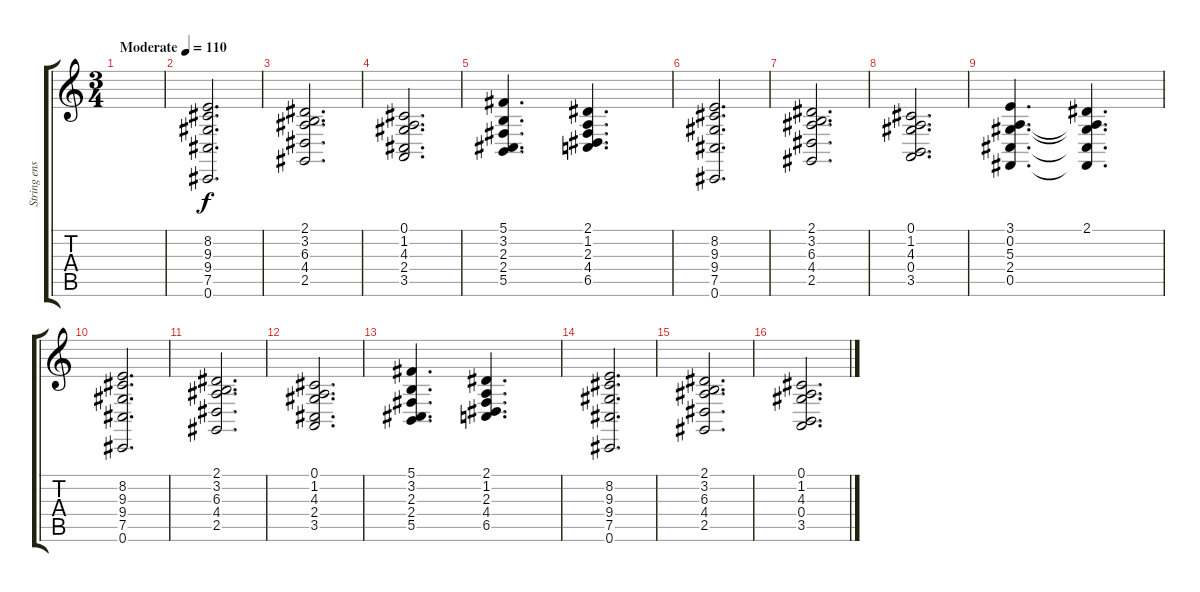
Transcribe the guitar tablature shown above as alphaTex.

\track ("String ensamble" "String ens") {instrument stringensemble2}
\staff {score tabs}
\tuning (Db4 Ab3 E3 B2 Gb2 Db2) {hide}
\ts (3 4)
\tempo (110 "Moderate")
\clef g2
\ks c
|
(8.2 9.3 9.4 7.5 0.6).2{d} |
(2.1 3.2 6.3 4.4 2.5).2{d} |
(0.1 1.2 4.3 2.4 3.5).2{d} |
(5.1 3.2 2.3 2.4 5.5).4{d} (2.1 1.2 2.3 4.4 6.5).4{d} |
(8.2 9.3 9.4 7.5 0.6).2{d} |
(2.1 3.2 6.3 4.4 2.5).2{d} |
(0.1 1.2 4.3 0.4 3.5).2{d} |
(3.1 0.2 5.3 2.4 0.5).4{d} (2.1 0.2{t} 5.3{t} 2.4{t} 0.5{t}).4{d} |
(8.2 9.3 9.4 7.5 0.6).2{d} |
(2.1 3.2 6.3 4.4 2.5).2{d} |
(0.1 1.2 4.3 2.4 3.5).2{d} |
(5.1 3.2 2.3 2.4 5.5).4{d} (2.1 1.2 2.3 4.4 6.5).4{d} |
(8.2 9.3 9.4 7.5 0.6).2{d} |
(2.1 3.2 6.3 4.4 2.5).2{d} |
(0.1 1.2 4.3 0.4 3.5).2{d}
